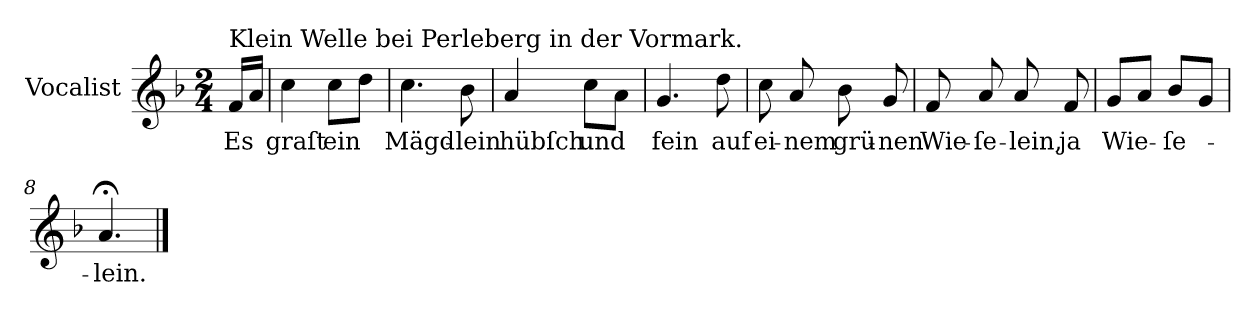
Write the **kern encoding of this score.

**kern	**text
*part1	*part1
*staff1	*staff1
*I"Vocalist	*
*k[b-]	*
*F:	*
*M2/4	*
=	=
!LO:TX:a:t=Klein Welle bei Perleberg in der Vormark.	!
16fLL	Es
16aJJ	.
=1	=1
4cc	graſt
8ccL	ein
8ddJ	.
=2	=2
4.cc	Mägd-
8b-	-lein
=3	=3
4a	hübſch
8ccL	und
8aJ	.
=4	=4
4.g	fein
8dd	auf
=5	=5
8cc	ei-
8a	-nem
8b-	grü-
8g	-nen
=6	=6
8f	Wie-
8a	-ſe-
8a	-lein,
8f	ja
=7	=7
8gL	Wie-
8aJ	.
8b-L	-ſe-
8gJ	.
=8	=8
4.a;<	-lein.
==	==
*-	*-
